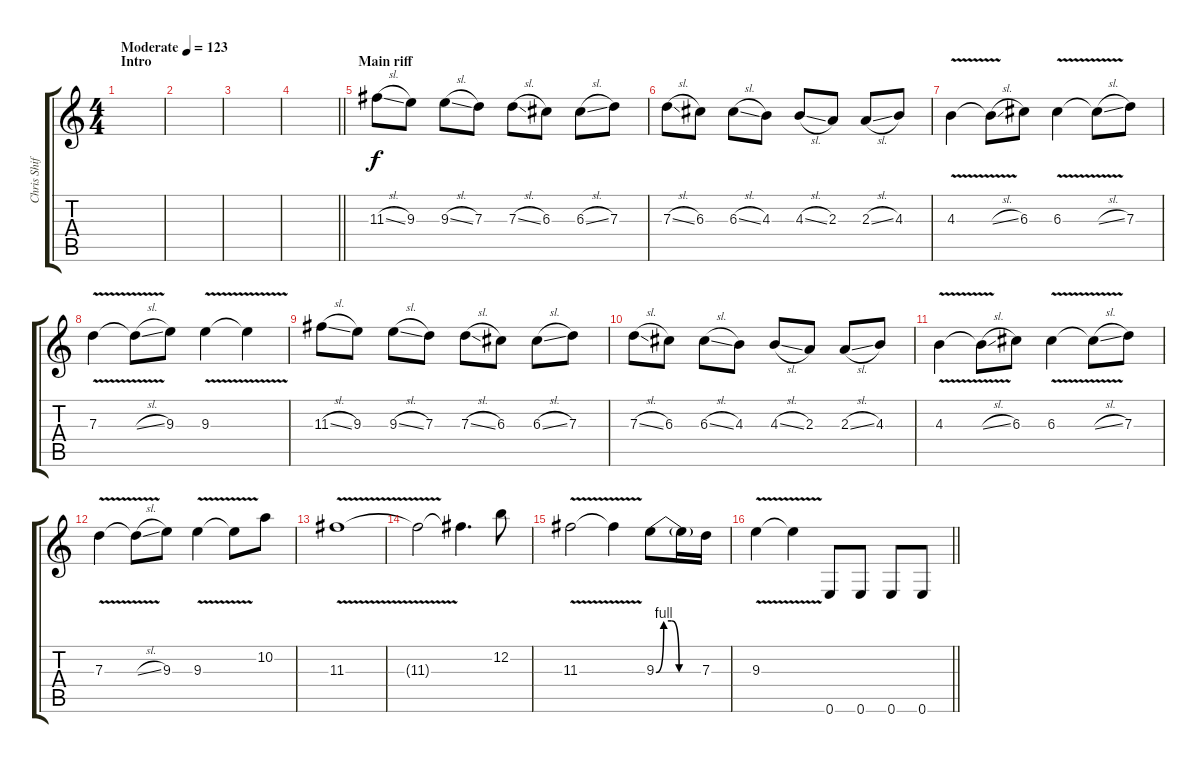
\track ("Chris Shiflett (Lead guitar)" "Chris Shif") {instrument distortionguitar}
\staff {score tabs}
\tuning (E4 B3 G3 D3 A2 E2) {hide}
\ts (4 4)
\section ("" "Intro")
\tempo (123 "Moderate")
\clef g2
\ks c
|
|
|
\barLineRight lightlight
|
\section ("" "Main riff")
11.3{sl}.8{volume 16 balance 16} 9.3.8 9.3{sl}.8 7.3.8 7.3{sl}.8 6.3.8 6.3{sl}.8 7.3.8 |
7.3{sl}.8 6.3.8 6.3{sl}.8 4.3.8 4.3{sl}.8 2.3.8 2.3{sl}.8 4.3.8 |
4.3{v}.4 4.3{v sl t}.8 6.3.8 6.3{v}.4 6.3{v sl t}.8 7.3.8 |
7.3{v}.4 7.3{sl t}.8 9.3.8 9.3{v}.4 9.3{t}.4 |
11.3{sl}.8 9.3.8 9.3{sl}.8 7.3.8 7.3{sl}.8 6.3.8 6.3{sl}.8 7.3.8 |
7.3{sl}.8 6.3.8 6.3{sl}.8 4.3.8 4.3{sl}.8 2.3.8 2.3{sl}.8 4.3.8 |
4.3{v}.4 4.3{v sl t}.8 6.3.8 6.3{v}.4 6.3{v sl t}.8 7.3.8 |
7.3{v}.4 7.3{sl t}.8 9.3.8 9.3{v}.4 9.3{t}.8 10.2.8 |
11.3{v}.1 |
11.3{t}.2 11.3{t}.4{d} 12.2.8 |
11.3{v}.2 11.3{t}.4 9.3{be (custom 0 0 10 4 20 4 30 0 60 0)}.8 9.3{t}.16 7.3.16 |
\barLineRight lightlight
9.3{v}.4 9.3{t}.4 0.6.8 0.6.8 0.6.8 0.6.8
